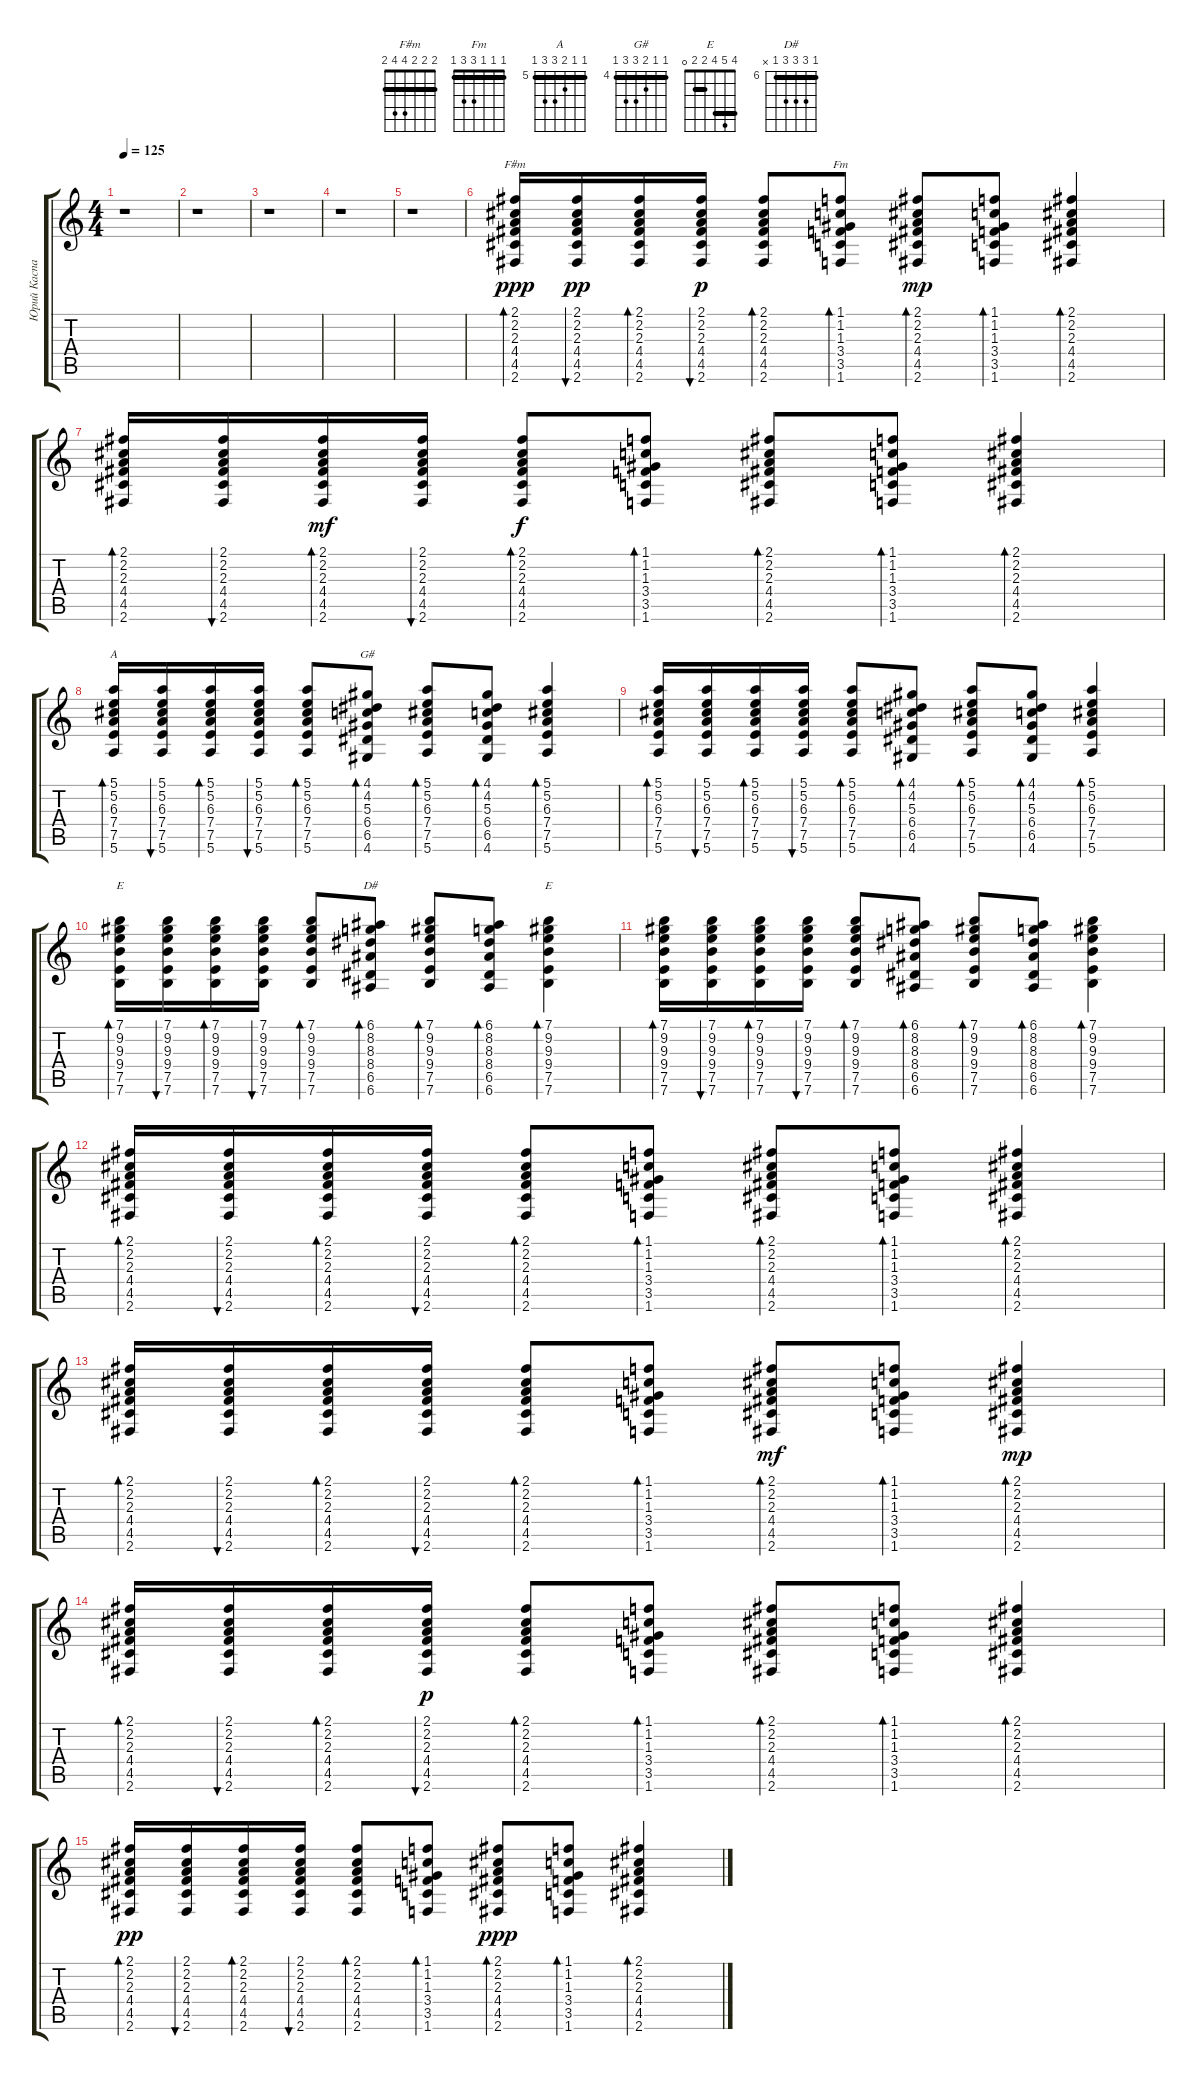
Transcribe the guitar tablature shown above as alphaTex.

\track ("Юрий Каспарян_2" "Юрий Каспа") {instrument distortionguitar}
\staff {score tabs}
\tuning (E4 B3 G3 D3 A2 E2) {hide}
\chord ("F#m" 2 2 2 4 4 2) {barre 2}
\chord ("Fm" 1 1 1 3 3 1) {barre 1}
\chord ("A" 5 5 6 7 7 5) {firstfret 5 barre 5}
\chord ("G#" 4 4 5 6 6 4) {firstfret 4 barre 4}
\chord ("E" 7 9 9 9 7 0) {firstfret 7 barre 7}
\chord ("D#" 6 8 8 8 6 x) {firstfret 6 barre 6}
\chord ("E" 4 5 4 2 2 0) {barre (2 4)}
\ts (4 4)
\tempo 125
\clef g2
\ks c
r.1{dy fff} |
r.1 |
r.1 |
r.1 |
r.1 |
(2.1 2.2 2.3 4.4 4.5 2.6).16{bd 60 ch "F#m" dy ppp} (2.1 2.2 2.3 4.4 4.5 2.6).16{bu 60 dy pp} (2.1 2.2 2.3 4.4 4.5 2.6).16{bd 60} (2.1 2.2 2.3 4.4 4.5 2.6).16{bu 60 dy p} (2.1 2.2 2.3 4.4 4.5 2.6).8{bd 60} (1.1 1.2 1.3 3.4 3.5 1.6).8{bd 60 ch "Fm"} (2.1 2.2 2.3 4.4 4.5 2.6).8{bd 60 dy mp} (1.1 1.2 1.3 3.4 3.5 1.6).8{bd 60} (2.1 2.2 2.3 4.4 4.5 2.6).4{bd 60} |
(2.1 2.2 2.3 4.4 4.5 2.6).16{bd 60} (2.1 2.2 2.3 4.4 4.5 2.6).16{bu 60} (2.1 2.2 2.3 4.4 4.5 2.6).16{bd 60 dy mf} (2.1 2.2 2.3 4.4 4.5 2.6).16{bu 60} (2.1 2.2 2.3 4.4 4.5 2.6).8{bd 60 dy f} (1.1 1.2 1.3 3.4 3.5 1.6).8{bd 60} (2.1 2.2 2.3 4.4 4.5 2.6).8{bd 60} (1.1 1.2 1.3 3.4 3.5 1.6).8{bd 60} (2.1 2.2 2.3 4.4 4.5 2.6).4{bd 60} |
(5.1 5.2 6.3 7.4 7.5 5.6).16{bd 60 ch "A"} (5.1 5.2 6.3 7.4 7.5 5.6).16{bu 60} (5.1 5.2 6.3 7.4 7.5 5.6).16{bd 60} (5.1 5.2 6.3 7.4 7.5 5.6).16{bu 60} (5.1 5.2 6.3 7.4 7.5 5.6).8{bd 60} (4.1 4.2 5.3 6.4 6.5 4.6).8{bd 60 ch "G#"} (5.1 5.2 6.3 7.4 7.5 5.6).8{bd 60} (4.1 4.2 5.3 6.4 6.5 4.6).8{bd 60} (5.1 5.2 6.3 7.4 7.5 5.6).4{bd 60} |
(5.1 5.2 6.3 7.4 7.5 5.6).16{bd 60} (5.1 5.2 6.3 7.4 7.5 5.6).16{bu 60} (5.1 5.2 6.3 7.4 7.5 5.6).16{bd 60} (5.1 5.2 6.3 7.4 7.5 5.6).16{bu 60} (5.1 5.2 6.3 7.4 7.5 5.6).8{bd 60} (4.1 4.2 5.3 6.4 6.5 4.6).8{bd 60} (5.1 5.2 6.3 7.4 7.5 5.6).8{bd 60} (4.1 4.2 5.3 6.4 6.5 4.6).8{bd 60} (5.1 5.2 6.3 7.4 7.5 5.6).4{bd 60} |
(7.1 9.2 9.3 9.4 7.5 7.6).16{bd 60 ch "E"} (7.1 9.2 9.3 9.4 7.5 7.6).16{bu 60} (7.1 9.2 9.3 9.4 7.5 7.6).16{bd 60} (7.1 9.2 9.3 9.4 7.5 7.6).16{bu 60} (7.1 9.2 9.3 9.4 7.5 7.6).8{bd 60} (6.1 8.2 8.3 8.4 6.5 6.6).8{bd 60 ch "D#"} (7.1 9.2 9.3 9.4 7.5 7.6).8{bd 60} (6.1 8.2 8.3 8.4 6.5 6.6).8{bd 60} (7.1 9.2 9.3 9.4 7.5 7.6).4{bd 60 ch "E"} |
(7.1 9.2 9.3 9.4 7.5 7.6).16{bd 60} (7.1 9.2 9.3 9.4 7.5 7.6).16{bu 60} (7.1 9.2 9.3 9.4 7.5 7.6).16{bd 60} (7.1 9.2 9.3 9.4 7.5 7.6).16{bu 60} (7.1 9.2 9.3 9.4 7.5 7.6).8{bd 60} (6.1 8.2 8.3 8.4 6.5 6.6).8{bd 60} (7.1 9.2 9.3 9.4 7.5 7.6).8{bd 60} (6.1 8.2 8.3 8.4 6.5 6.6).8{bd 60} (7.1 9.2 9.3 9.4 7.5 7.6).4{bd 60} |
(2.1 2.2 2.3 4.4 4.5 2.6).16{bd 60} (2.1 2.2 2.3 4.4 4.5 2.6).16{bu 60} (2.1 2.2 2.3 4.4 4.5 2.6).16{bd 60} (2.1 2.2 2.3 4.4 4.5 2.6).16{bu 60} (2.1 2.2 2.3 4.4 4.5 2.6).8{bd 60} (1.1 1.2 1.3 3.4 3.5 1.6).8{bd 60} (2.1 2.2 2.3 4.4 4.5 2.6).8{bd 60} (1.1 1.2 1.3 3.4 3.5 1.6).8{bd 60} (2.1 2.2 2.3 4.4 4.5 2.6).4{bd 60} |
(2.1 2.2 2.3 4.4 4.5 2.6).16{bd 60} (2.1 2.2 2.3 4.4 4.5 2.6).16{bu 60} (2.1 2.2 2.3 4.4 4.5 2.6).16{bd 60} (2.1 2.2 2.3 4.4 4.5 2.6).16{bu 60} (2.1 2.2 2.3 4.4 4.5 2.6).8{bd 60} (1.1 1.2 1.3 3.4 3.5 1.6).8{bd 60} (2.1 2.2 2.3 4.4 4.5 2.6).8{bd 60 dy mf} (1.1 1.2 1.3 3.4 3.5 1.6).8{bd 60} (2.1 2.2 2.3 4.4 4.5 2.6).4{bd 60 dy mp} |
(2.1 2.2 2.3 4.4 4.5 2.6).16{bd 60} (2.1 2.2 2.3 4.4 4.5 2.6).16{bu 60} (2.1 2.2 2.3 4.4 4.5 2.6).16{bd 60} (2.1 2.2 2.3 4.4 4.5 2.6).16{bu 60 dy p} (2.1 2.2 2.3 4.4 4.5 2.6).8{bd 60} (1.1 1.2 1.3 3.4 3.5 1.6).8{bd 60} (2.1 2.2 2.3 4.4 4.5 2.6).8{bd 60} (1.1 1.2 1.3 3.4 3.5 1.6).8{bd 60} (2.1 2.2 2.3 4.4 4.5 2.6).4{bd 60} |
(2.1 2.2 2.3 4.4 4.5 2.6).16{bd 60 dy pp} (2.1 2.2 2.3 4.4 4.5 2.6).16{bu 60} (2.1 2.2 2.3 4.4 4.5 2.6).16{bd 60} (2.1 2.2 2.3 4.4 4.5 2.6).16{bu 60} (2.1 2.2 2.3 4.4 4.5 2.6).8{bd 60} (1.1 1.2 1.3 3.4 3.5 1.6).8{bd 60} (2.1 2.2 2.3 4.4 4.5 2.6).8{bd 60 dy ppp} (1.1 1.2 1.3 3.4 3.5 1.6).8{bd 60} (2.1 2.2 2.3 4.4 4.5 2.6).4{bd 60}
